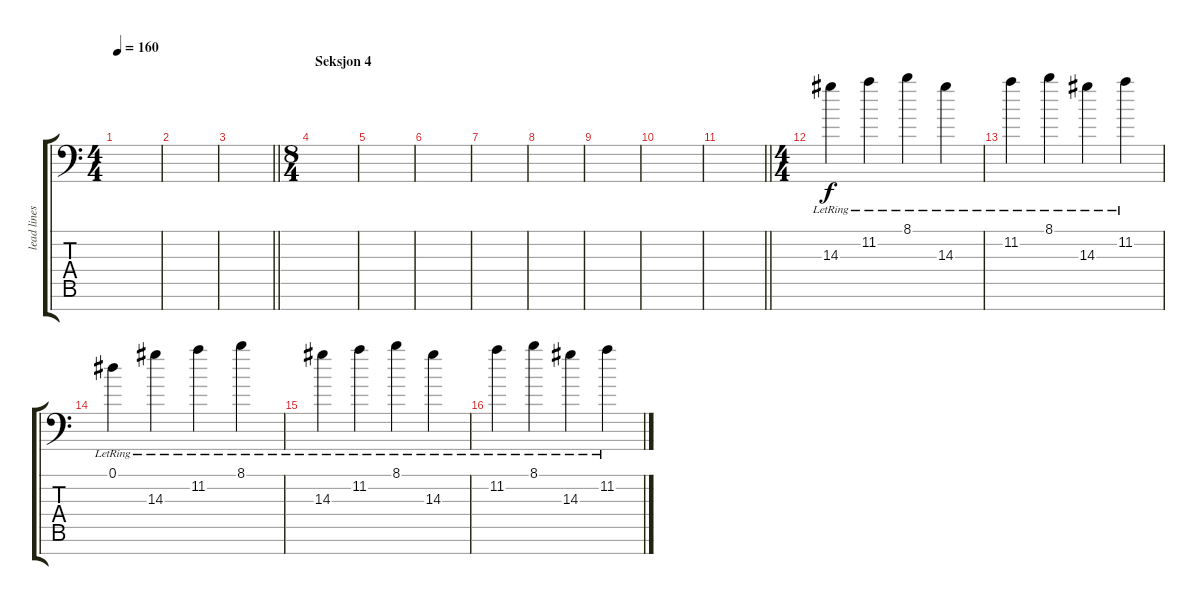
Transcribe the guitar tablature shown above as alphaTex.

\track ("lead lines" "lead lines") {instrument distortionguitar}
\staff {score tabs}
\tuning (Eb4 Bb3 Gb3 Db3 Ab2 Eb2 Ab1) {hide}
\ts (4 4)
\tempo 160
\clef f4
\ks c
|
|
\barLineRight lightlight
|
\ts (8 4)
\section ("" "Seksjon 4")
|
|
|
|
|
|
|
\barLineRight lightlight
|
\ts (4 4)
14.3{lr}.4 11.2{lr}.4 8.1{lr}.4 14.3{lr}.4 |
11.2{lr}.4 8.1{lr}.4 14.3{lr}.4 11.2{lr}.4 |
0.1{lr}.4 14.3{lr}.4 11.2{lr}.4 8.1{lr}.4 |
14.3{lr}.4 11.2{lr}.4 8.1{lr}.4 14.3{lr}.4 |
11.2{lr}.4 8.1{lr}.4 14.3{lr}.4 11.2{lr}.4
